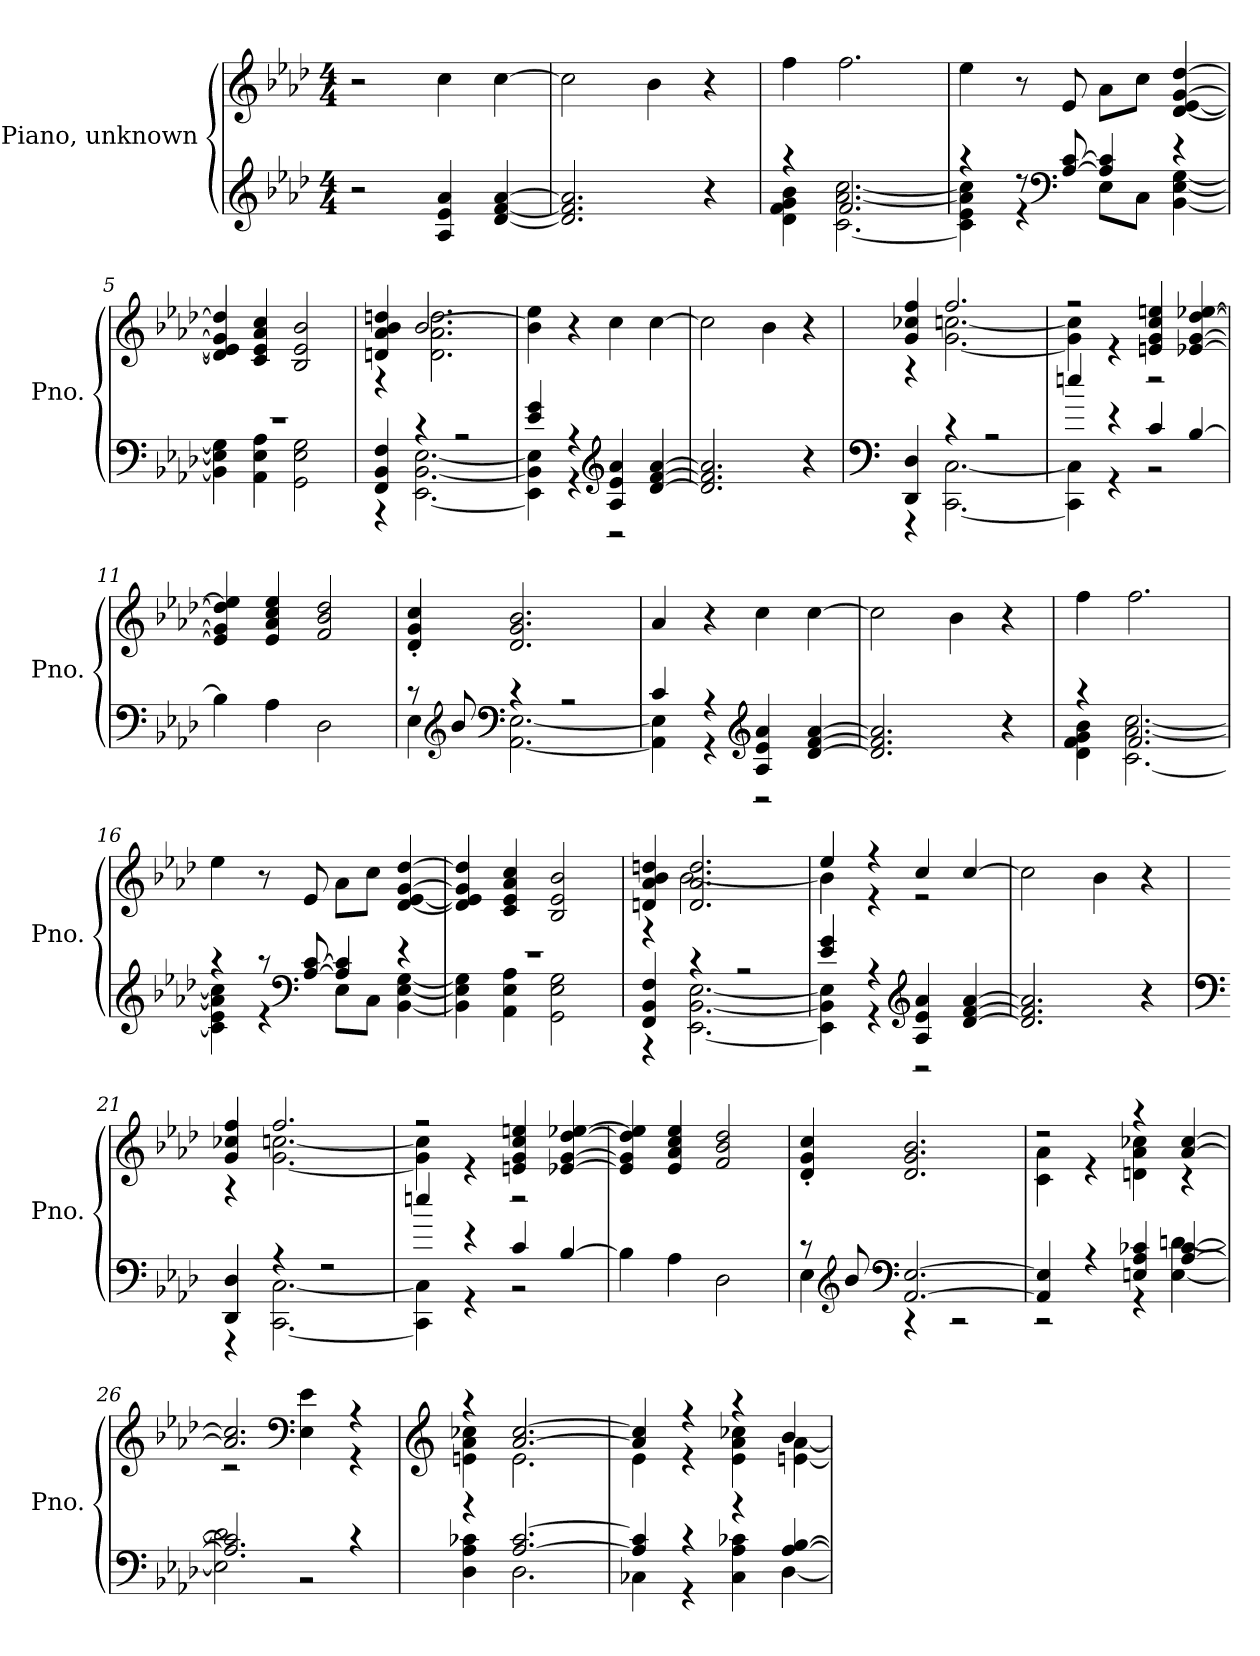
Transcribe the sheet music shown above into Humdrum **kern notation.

**kern	**kern
*part1	*part1
*staff2	*staff1
*I"Piano, unknown	*
*I'Pno.	*
*clefG2	*clefG2
*k[b-e-a-d-]	*k[b-e-a-d-]
*M4/4	*M4/4
*MM120	*MM120
=1	=1
2r	2r
4A-/ 4e-/ 4a-/	4cc\
[4d-/ [4f/ [4a-/	[4cc\
=2	=2
2.d-/] 2.f/] 2.a-/]	2cc\]
.	4b-\
4r	4r
=3	=3
*^	*
4r	4d-\ 4f\ 4g\ 4b-\	4ff\
2.f/	[2.c\ [2.a-\ [2.cc\	2.ff\
=4	=4	=4
4r	4c\] 4e-\ 4a-\] 4cc\]	4ee-\
8r	4r	8r
*clefF4	*	*
[8A-/ [8c/	.	8e-/
4A-/] 4c/]	8E-\L	8a-\L
.	8C\J	8cc\J
4r	[4BB-\ [4E-\ [4G\	[4d-/ [4e-/ [4g/ [4dd-/
=5	=5	=5
1r	4BB-\] 4E-\] 4G\]	4d-/] 4e-/] 4g/] 4dd-/]
.	4AA-\ 4E-\ 4A-\	4c/ 4e-/ 4a-/ 4cc/
.	2GG\ 2E-\ 2G\	2B-/ 2e-/ 2b-/
=6	=6	=6
*	*	*^
4FF/ 4BB-/ 4F/	4r	4dn/ 4a-/ 4b-/ 4ddn/	4r
4r	[2.EE-\ [2.BB-\ [2.E-\	[2.b-/	2.d\ 2.a-\ 2.dd\
2r	.	.	.
*	*	*v	*v
=7	=7	=7
4e-/ 4g/	4EE-\] 4BB-\] 4E-\]	4b-\] 4ee-\
4r	4r	4r
*clefG2	*	*
4A-/ 4e-/ 4a-/	2r	4cc\
[4d-/ [4f/ [4a-/	.	[4cc\
*v	*v	*
!!LO:LB:g=z
=8	=8
2.d-/] 2.f/] 2.a-/]	2cc\]
.	4b-\
4r	4r
=9	=9
*clefF4	*
*^	*^
4DD-/ 4D-/	4r	4g/ 4cc-X/ 4ff/	4r
4r	[2.CC\ [2.C\	2.ff/	[2.g\ [2.ccn\
2r	.	.	.
=10	=10	=10	=10
4een/	4CC\] 4C\]	2r	4g\] 4cc\]
4r	4r	.	4r
4c/	2r	4en/ 4g/ 4cc/ 4een/	2r
[4B-/	.	[4e-X/ [4g/ [4dd-/ [4ee-X/	.
*v	*v	*	*
*	*v	*v
=11	=11
4B-\]	4e-/] 4g/] 4dd-/] 4ee-/]
4A-\	4e-/ 4a-/ 4cc/ 4ee-/
2D-\	2f/ 2b-/ 2dd-/
=12	=12
*^	*
8r	4E-\	4d-/' 4g/' 4cc/'
*clefG2	*	*
8b-/	.	.
*clefF4	*	*
4r	[2.AA-\ [2.E-\	2.d-/ 2.g/ 2.b-/
2r	.	.
=13	=13	=13
4c/	4AA-\] 4E-\]	4a-/
4r	4r	4r
*clefG2	*	*
4A-/ 4e-/ 4a-/	2r	4cc\
[4d-/ [4f/ [4a-/	.	[4cc\
*v	*v	*
=14	=14
2.d-/] 2.f/] 2.a-/]	2cc\]
.	4b-\
4r	4r
!!LO:LB:g=z
=15	=15
*^	*
4r	4d-\ 4f\ 4g\ 4b-\	4ff\
2.f/	[2.c\ [2.a-\ [2.cc\	2.ff\
=16	=16	=16
4r	4c\] 4e-\ 4a-\] 4cc\]	4ee-\
8r	4r	8r
*clefF4	*	*
[8A-/ [8c/	.	8e-/
4A-/] 4c/]	8E-\L	8a-\L
.	8C\J	8cc\J
4r	[4BB-\ [4E-\ [4G\	[4d-/ [4e-/ [4g/ [4dd-/
=17	=17	=17
1r	4BB-\] 4E-\] 4G\]	4d-/] 4e-/] 4g/] 4dd-/]
.	4AA-\ 4E-\ 4A-\	4c/ 4e-/ 4a-/ 4cc/
.	2GG\ 2E-\ 2G\	2B-/ 2e-/ 2b-/
=18	=18	=18
*	*	*^
4FF/ 4BB-/ 4F/	4r	4dn/ 4a-/ 4b-/ 4ddn/	4r
4r	[2.EE-\ [2.BB-\ [2.E-\	2.d/ 2.a-/ 2.dd/	[2.b-\
2r	.	.	.
=19	=19	=19	=19
4e-/ 4g/	4EE-\] 4BB-\] 4E-\]	4ee-/	4b-\]
4r	4r	4r	4r
*clefG2	*	*	*
4A-/ 4e-/ 4a-/	2r	4cc/	2r
[4d-/ [4f/ [4a-/	.	[4cc/	.
*v	*v	*	*
*	*v	*v
=20	=20
2.d-/] 2.f/] 2.a-/]	2cc\]
.	4b-\
4r	4r
=21	=21
*clefF4	*
*^	*^
4DD-/ 4D-/	4r	4g/ 4cc-X/ 4ff/	4r
4r	[2.CC\ [2.C\	2.ff/	[2.g\ [2.ccn\
2r	.	.	.
!!LO:LB:g=z	!!
=22	=22	=22	=22
4een/	4CC\] 4C\]	2r	4g\] 4cc\]
4r	4r	.	4r
4c/	2r	4en/ 4g/ 4cc/ 4een/	2r
[4B-/	.	[4e-X/ [4g/ [4dd-/ [4ee-X/	.
*v	*v	*	*
*	*v	*v
=23	=23
4B-\]	4e-/] 4g/] 4dd-/] 4ee-/]
4A-\	4e-/ 4a-/ 4cc/ 4ee-/
2D-\	2f/ 2b-/ 2dd-/
=24	=24
*^	*
8r	4E-\	4d-/' 4g/' 4cc/'
*clefG2	*	*
8b-/	.	.
*clefF4	*	*
[2.AA-/ [2.E-/	4r	2.d-/ 2.g/ 2.b-/
.	2r	.
=25	=25	=25
*	*	*^
4AA-/] 4E-/]	2r	2r	4c\ 4a-\
4r	.	.	4r
4En/ 4A-/ 4c-X/	4r	4r	4dn\ 4a-\ 4cc-X\
[4A-/ [4c-/	[4E\ [4dn\	[4a-/ [4cc-/	4r
=26	=26	=26	=26
2.A-/] 2.c-/]	2E\] 2d\]	2.a-/] 2.cc-/]	2r
*	*	*clefF4	*
.	2r	.	4E-\ 4e-\
4r	.	4r	4r
=27	=27	=27	=27
*	*	*clefG2	*
4r	4D-\ 4A-\ 4c-X\	4r	4en\ 4a-\ 4cc-X\
[2.A-/ [2.c-/	2.D-\	[2.a-/ [2.cc-/	2.e\
!!LO:LB:g=z	!!
=28	=28	=28	=28
4A-/] 4c-/]	4C-X\	4a-/] 4cc-/]	4e-\
4r	4r	4r	4r
4r	4C-\ 4A-\ 4c-X\	4r	4e-\ 4a-\ 4cc-X\
[4A-/ [4B-/	[4D-\	4b-/	[4en\ [4a-\
*v	*v	*	*
*	*v	*v
=	=
*-	*-
